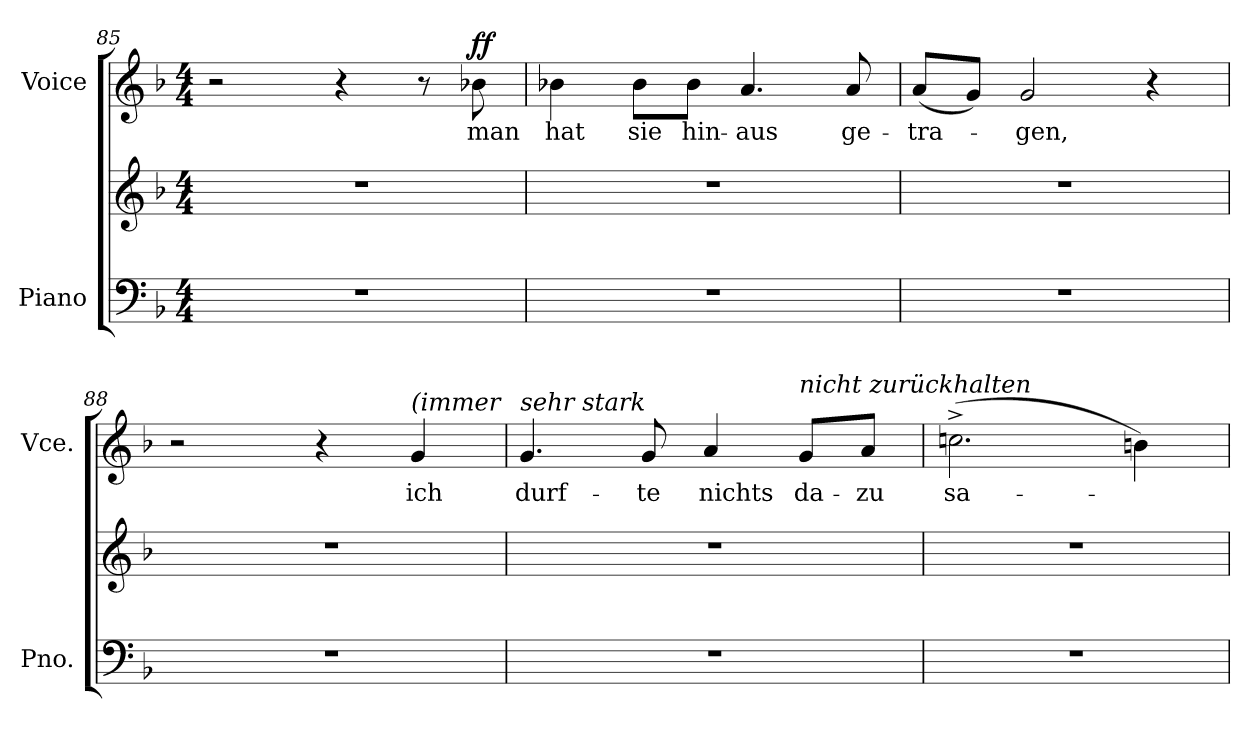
**kern	**kern	**kern	**text	**dynam
*part2	*part2	*part1	*part1	*part1
*staff3	*staff2	*staff1	*staff1	*staff1
*I"Piano	*	*I"Voice	*	*
*I'Pno.	*	*I'Vce.	*	*
!!LO:LB:g=z
*clefF4	*clefG2	*clefG2	*	*
*k[b-]	*k[b-]	*k[b-]	*	*
*M4/4	*M4/4	*M4/4	*	*
=85	=85	=85	=85	=85
1r	1r	2r	.	.
.	.	4r	.	.
.	.	8r	.	.
!	!	!	!LO:LY:b	!LO:DY:a
.	.	8b-X\	man	ff
=86	=86	=86	=86	=86
!	!	!	!LO:LY:b	!
1r	1r	4b-X\	hat	.
!	!	!	!LO:LY:b	!
.	.	8b-\L	sie	.
!	!	!	!LO:LY:b	!
.	.	8b-\J	hin-	.
!	!	!	!LO:LY:b	!
.	.	4.a/	-aus	.
!	!	!	!LO:LY:b	!
.	.	8a/	ge-	.
=87	=87	=87	=87	=87
!	!	!	!LO:LY:b	!
1r	1r	(<8a/L	-tra-	.
.	.	8g/J)	.	.
!	!	!	!LO:LY:b	!
.	.	2g/	-gen,	.
.	.	4r	.	.
=88	=88	=88	=88	=88
1r	1r	2r	.	.
.	.	4r	.	.
!	!	!LO:TX:a:i:t=(immer	!	!
!	!	!	!LO:LY:b	!
.	.	4g/	ich	.
!!LO:PB:g=z
=89	=89	=89	=89	=89
!	!	!LO:TX:a:i:t=sehr stark	!	!
!	!	!	!LO:LY:b	!
1r	1r	4.g/	-durf-	.
!	!	!	!LO:LY:b	!
.	.	8g/	-te	.
!	!	!	!LO:LY:b	!
.	.	4a/	nichts	.
!	!	!LO:TX:a:i:t=nicht zurückhalten	!	!
!	!	!	!LO:LY:b	!
.	.	8g/L	da-	.
!	!	!	!LO:LY:b	!
.	.	8a/J	-zu	.
=90	=90	=90	=90	=90
!	!	!	!LO:LY:b	!
1r	1r	(>2.ccn^\	sa-	.
.	.	4bn\)	.	.
=	=	=	=	=
*-	*-	*-	*-	*-
